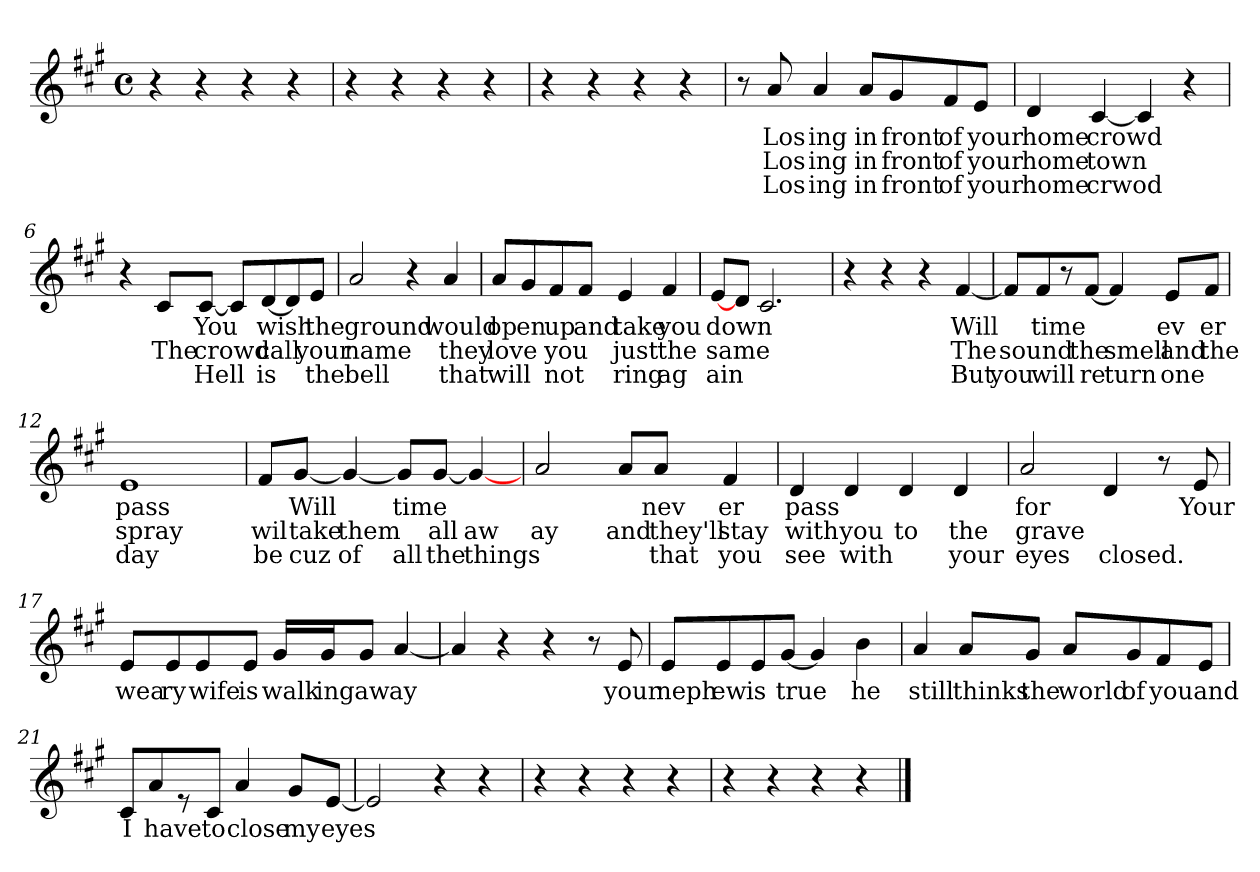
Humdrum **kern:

**kern	**text	**text	**text
*part1	*part1	*part1	*part1
*staff1	*staff1	*staff1	*staff1
*clefG2	*	*	*
*k[f#c#g#]	*	*	*
*A:	*	*	*
*M4/4	*	*	*
*met(c)	*	*	*
=1	=1	=1	=1
4r	.	.	.
4r	.	.	.
4r	.	.	.
4r	.	.	.
=2	=2	=2	=2
4r	.	.	.
4r	.	.	.
4r	.	.	.
4r	.	.	.
!!LO:LB:g=z
=3	=3	=3	=3
4r	.	.	.
4r	.	.	.
4r	.	.	.
4r	.	.	.
=4	=4	=4	=4
8r	.	.	.
8a/	Los	Los	Los
4a/	ing	ing	ing
8a/L	in	in	in
8g#/	front	front	front
8f#/	of	of	of
8e/J	your	your	your
=5	=5	=5	=5
4d/	home	home	home
[4c#/	crowd	town	crwod
4c#/]	.	.	.
4r	.	.	.
=6	=6	=6	=6
4r	.	.	.
8c#/L	.	The	.
[8c#/J	You	crowd	Hell
8c#/L]	.	.	.
[8d/	wish	call	is
8d/]	.	.	.
8e/J	the	your	the
!!LO:LB:g=z
=7	=7	=7	=7
2a/	ground	name	bell
4r	.	.	.
4a/	would	they	that
=8	=8	=8	=8
8a/L	op	love	will
8g#/	en	.	.
8f#/	up	you	not
8f#/J	and	.	.
4e/	take	just	ring
4f#/	you	the	ag
=9	=9	=9	=9
[8e/L	down	same	ain
8d/J	.	.	.
2.c#/	.	.	.
=10	=10	=10	=10
4r	.	.	.
4r	.	.	.
4r	.	.	.
[4f#/	Will	The	But
!!LO:LB:g=z
=11	=11	=11	=11
8f#/L]	.	sound	you
8f#/	time	.	will
8r	.	.	.
[8f#/J	.	the	re
4f#/]	.	smell	turn
8e/L	ev	and	one
8f#/J	er	the	.
=12	=12	=12	=12
1e	pass	spray	day
=13	=13	=13	=13
8f#/L	.	wil	be
[8g#/J	Will	take	cuz
4g#/_	.	them	of
8g#/L]	time	.	all
[8g#/J	.	all	the
4g#/_	.	aw	things
!!LO:LB:g=z
=14	=14	=14	=14
2a/	.	ay	.
8a/L	.	and	.
8a/J	nev	they'll	that
4f#/	er	stay	you
=15	=15	=15	=15
4d/	pass	with	see
4d/	.	you	with
4d/	.	to	.
4d/	.	the	your
=16	=16	=16	=16
2a/	for	grave	eyes
4d/	.	.	closed.
8r	.	.	.
8e/	Your	.	.
!!LO:LB:g=z
=17	=17	=17	=17
8e/L	wea	.	.
8e/	ry	.	.
8e/	wife	.	.
8e/J	is	.	.
16g#/LL	walk	.	.
16g#/J	ing	.	.
8g#/J	aw	.	.
[4a/	ay	.	.
=18	=18	=18	=18
4a/]	.	.	.
4r	.	.	.
4r	.	.	.
8r	.	.	.
8e/	your	.	.
=19	=19	=19	=19
8e/L	neph	.	.
8e/	ew	.	.
8e/	is	.	.
[8g#/J	true	.	.
4g#/]	.	.	.
4b\	he	.	.
=20	=20	=20	=20
4a/	still	.	.
8a/L	thinks	.	.
8g#/J	the	.	.
8a/L	world	.	.
8g#/	of	.	.
8f#/	you	.	.
8e/J	and	.	.
!!LO:LB:g=z
=21	=21	=21	=21
8c#/L	I	.	.
8a/	have	.	.
8r	.	.	.
8c#/J	to	.	.
4a/	close	.	.
8g#/L	my	.	.
[8e/J	eyes	.	.
=22	=22	=22	=22
2e/]	.	.	.
4r	.	.	.
4r	.	.	.
=23	=23	=23	=23
4r	.	.	.
4r	.	.	.
4r	.	.	.
4r	.	.	.
=24	=24	=24	=24
4r	.	.	.
4r	.	.	.
4r	.	.	.
4r	.	.	.
==	==	==	==
*-	*-	*-	*-
